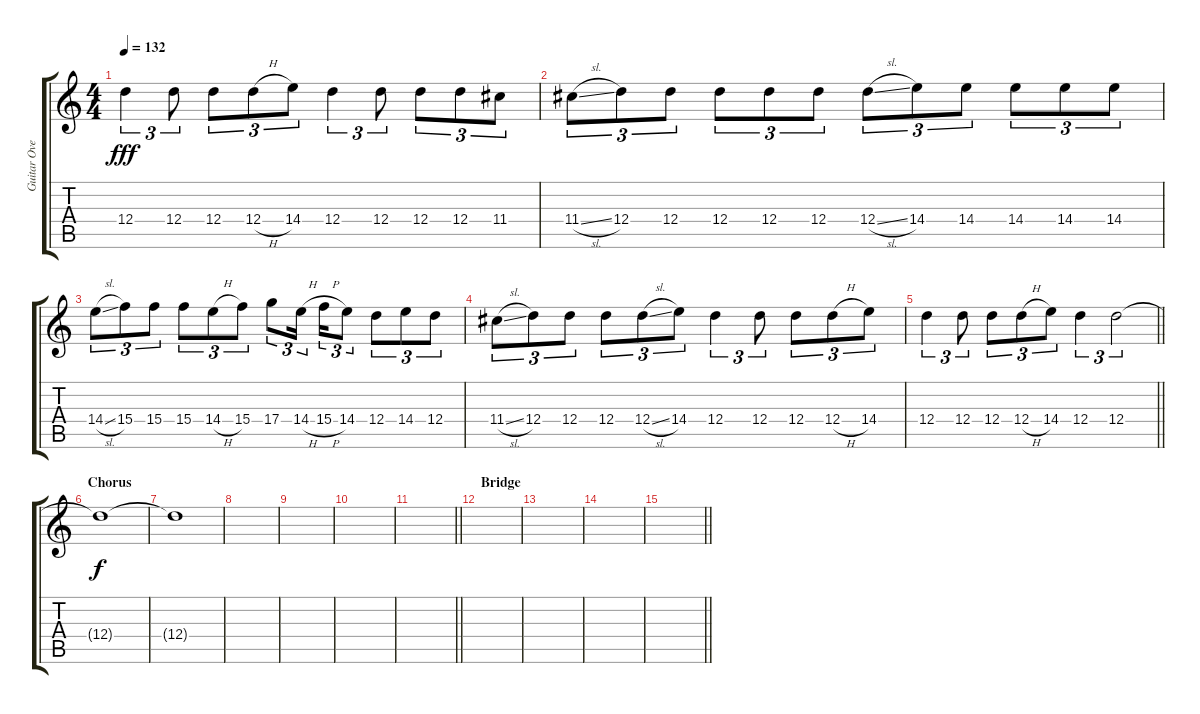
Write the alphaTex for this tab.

\track ("Guitar Overdubs" "Guitar Ove") {instrument distortionguitar}
\staff {score tabs}
\tuning (E4 B3 G3 D3 A2 D2) {hide}
\ts (4 4)
\tempo 132
\clef g2
\ks c
12.4.4{tu (3 2) dy fff} 12.4.8{tu (3 2)} 12.4.8{tu (3 2)} 12.4{h}.8{tu (3 2)} 14.4.8{tu (3 2)} 12.4.4{tu (3 2)} 12.4.8{tu (3 2)} 12.4.8{tu (3 2)} 12.4.8{tu (3 2)} 11.4.8{tu (3 2)} |
11.4{sl}.8{tu (3 2)} 12.4.8{tu (3 2)} 12.4.8{tu (3 2)} 12.4.8{tu (3 2)} 12.4.8{tu (3 2)} 12.4.8{tu (3 2)} 12.4{sl}.8{tu (3 2)} 14.4.8{tu (3 2)} 14.4.8{tu (3 2)} 14.4.8{tu (3 2)} 14.4.8{tu (3 2)} 14.4.8{tu (3 2)} |
14.4{sl}.8{tu (3 2)} 15.4.8{tu (3 2)} 15.4.8{tu (3 2)} 15.4.8{tu (3 2)} 14.4{h}.8{tu (3 2)} 15.4.8{tu (3 2)} 17.4.8{tu (3 2)} 14.4{h}.16{tu (3 2) beam splitsecondary} 15.4{h}.16{tu (3 2)} 14.4.8{tu (3 2)} 12.4.8{tu (3 2)} 14.4.8{tu (3 2)} 12.4.8{tu (3 2)} |
11.4{sl}.8{tu (3 2)} 12.4.8{tu (3 2)} 12.4.8{tu (3 2)} 12.4.8{tu (3 2)} 12.4{sl}.8{tu (3 2)} 14.4.8{tu (3 2)} 12.4.4{tu (3 2)} 12.4.8{tu (3 2)} 12.4.8{tu (3 2)} 12.4{h}.8{tu (3 2)} 14.4.8{tu (3 2)} |
\barLineRight lightlight
12.4.4{tu (3 2)} 12.4.8{tu (3 2)} 12.4.8{tu (3 2)} 12.4{h}.8{tu (3 2)} 14.4.8{tu (3 2)} 12.4.4{tu (3 2)} 12.4.2{tu (3 2)} |
\section ("" "Chorus")
12.4{t}.1{dy f} |
12.4{t}.1 |
|
|
|
\barLineRight lightlight
|
\section ("" "Bridge")
|
|
|
\barLineRight lightlight
